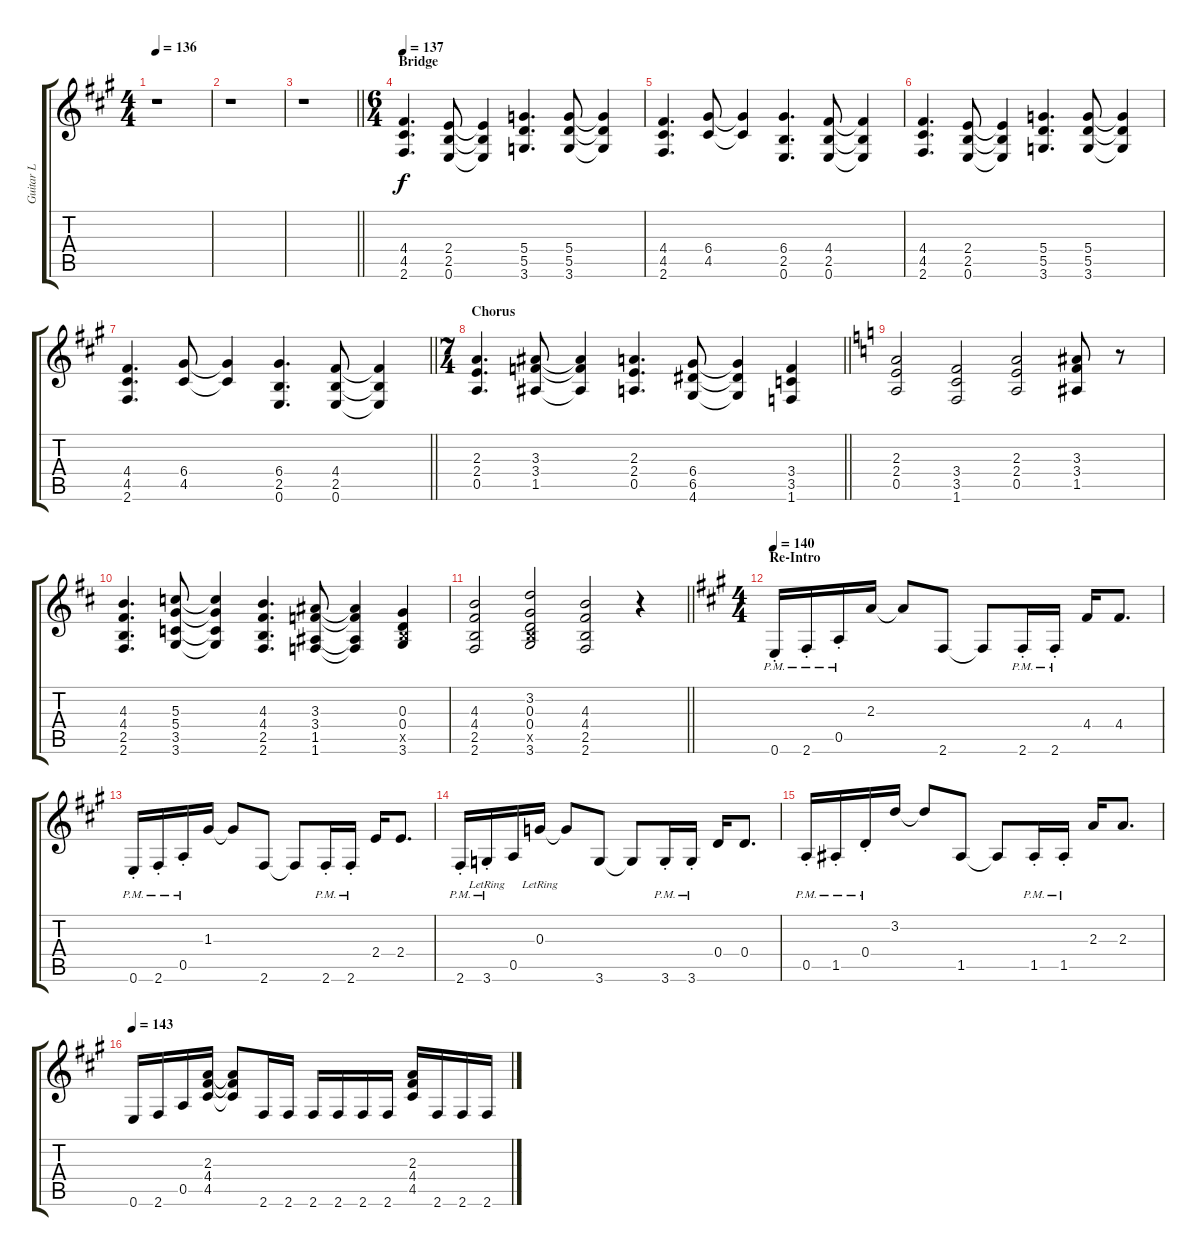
\track ("Guitar L" "Guitar L") {instrument distortionguitar}
\staff {score tabs}
\tuning (E4 B3 G3 D3 A2 E2) {hide}
\ts (4 4)
\tempo 136
\clef g2
\ks a
r.1{dy f} |
r.1 |
\barLineRight lightlight
r.1 |
\ts (6 4)
\section ("" "Bridge")
\tempo 137
(4.4 4.5 2.6).4{d} (2.4 2.5 0.6).8 (2.4{t} 2.5{t} 0.6{t}).4 (5.4 5.5 3.6).4{d} (5.4 5.5 3.6).8 (5.4{t} 5.5{t} 3.6{t}).4 |
(4.4 4.5 2.6).4{d} (6.4 4.5).8 (6.4{t} 4.5{t}).4 (6.4 2.5 0.6).4{d} (4.4 2.5 0.6).8 (4.4{t} 2.5{t} 0.6{t}).4 |
(4.4 4.5 2.6).4{d} (2.4 2.5 0.6).8 (2.4{t} 2.5{t} 0.6{t}).4 (5.4 5.5 3.6).4{d} (5.4 5.5 3.6).8 (5.4{t} 5.5{t} 3.6{t}).4 |
\barLineRight lightlight
(4.4 4.5 2.6).4{d} (6.4 4.5).8 (6.4{t} 4.5{t}).4 (6.4 2.5 0.6).4{d} (4.4 2.5 0.6).8 (4.4{t} 2.5{t} 0.6{t}).4 |
\ts (7 4)
\section ("" "Chorus")
\barLineRight lightlight
(2.3 2.4 0.5).4{d} (3.3 3.4 1.5).8 (3.3{t} 3.4{t} 1.5{t}).4 (2.3 2.4 0.5).4{d} (6.4 6.5 4.6).8 (6.4{t} 6.5{t} 4.6{t}).4 (3.4 3.5 1.6).4 |
\ks c
(2.3 2.4 0.5).2 (3.4 3.5 1.6).2 (2.3 2.4 0.5).2 (3.3 3.4 1.5).8 r.8 |
\ks d
(4.3 4.4 2.5 2.6).4{d} (5.3 5.4 3.5 3.6).8 (5.3{t} 5.4{t} 3.5{t} 3.6{t}).4 (4.3 4.4 2.5 2.6).4{d} (3.3 3.4 1.5 1.6).8 (3.3{t} 3.4{t} 1.5{t} 1.6{t}).4 (0.3 0.4 2.5{x} 3.6).4 |
\barLineRight lightlight
(4.3 4.4 2.5 2.6).2 (3.2 0.3 0.4 2.5{x} 3.6).2 (4.3 4.4 2.5 2.6).2 r.4 |
\ts (4 4)
\section ("" "Re-Intro")
\tempo 140
\ks a
0.6{pm st}.16 2.6{pm st}.16 0.5{pm st}.16 2.3.16 2.3{t}.8 2.6.8 2.6{t}.8 2.6{pm st}.16 2.6{pm st}.16 4.4.16 4.4.8{d} |
0.6{pm st}.16 2.6{pm st}.16 0.5{pm st}.16 1.3.16 1.3{t}.8 2.6.8 2.6{t}.8 2.6{pm st}.16 2.6{pm st}.16 2.4.16 2.4.8{d} |
2.6{pm st}.16 3.6{pm st lr}.16 0.5.16 0.3{lr}.16 0.3{t}.8 3.6.8 3.6{t}.8 3.6{pm st}.16 3.6{pm st}.16 0.4.16 0.4.8{d} |
0.5{pm st}.16 1.5{pm st}.16 0.4{pm st}.16 3.2.16 3.2{t}.8 1.5.8 1.5{t}.8 1.5{pm st}.16 1.5{pm st}.16 2.3.16 2.3.8{d} |
\tempo 143
0.6.16 2.6.16 0.5.16 (2.3 4.4 4.5).16 (2.3{t} 4.4{t} 4.5{t}).8 2.6.16 2.6.16 2.6.16 2.6.16 2.6.16 2.6.16 (2.3 4.4 4.5).16 2.6.16 2.6.16 2.6.16
